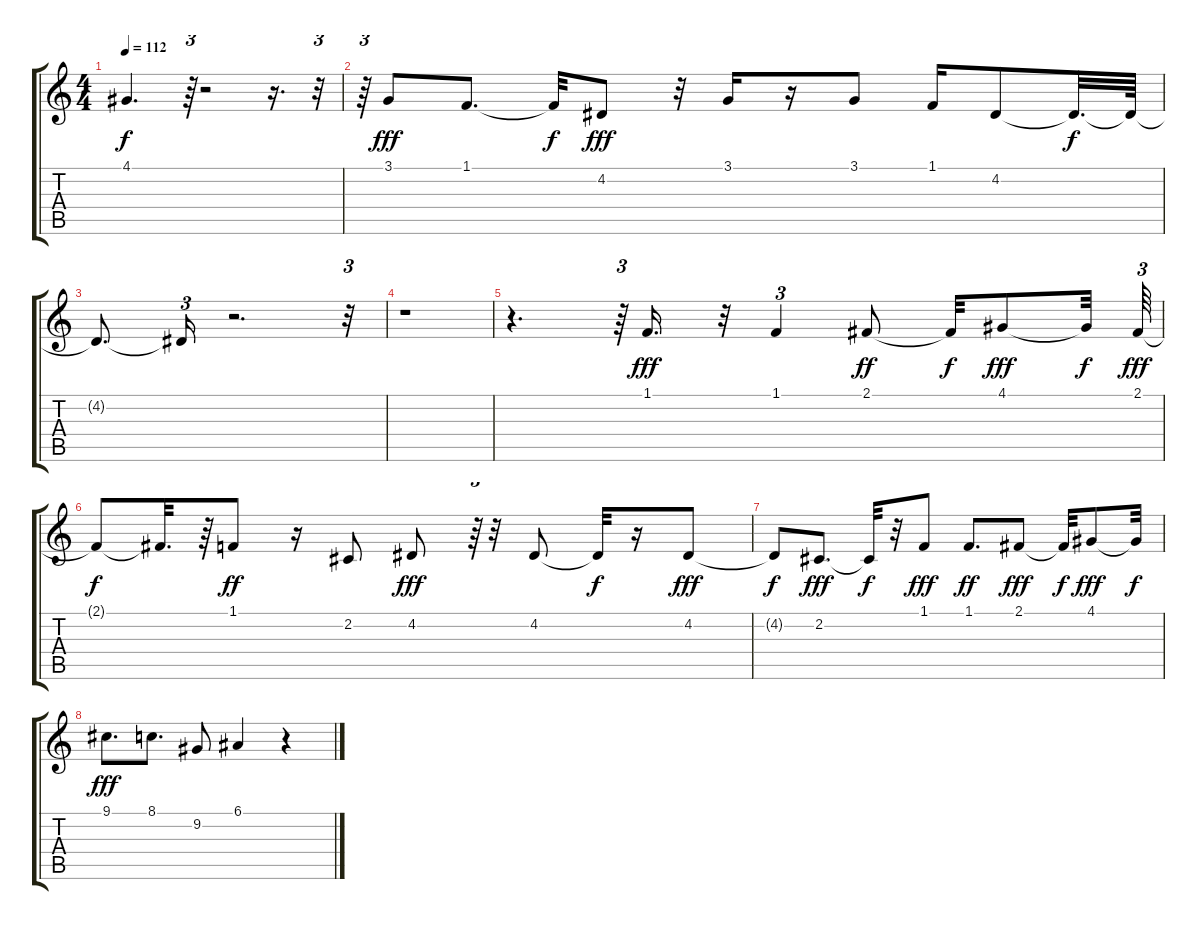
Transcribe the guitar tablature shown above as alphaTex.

\track "" {instrument panflute}
\staff {score tabs}
\tuning (E4 B3 G3 D3 A2 E2) {hide}
\ts (4 4)
\tempo 112
\clef g2
\ks c
4.1{t}.4{d dy f} r.64{tu (3 2)} r.2 r.16{d} r.32{tu (3 2)} |
r.64{tu (3 2)} 3.1.8{dy fff} 1.1.8{d} 1.1{t}.32{dy f} 4.2.8{dy fff} r.32 3.1.16 r.16 3.1.8 1.1.16 4.2.8 4.2{t}.32{d dy f} 4.2{t}.64 |
4.2{t}.8{d} 4.2{t}.16{tu (3 2)} r.2{d} r.32{tu (3 2)} |
r.1 |
r.4{d} r.64{tu (3 2)} 1.1.16{d dy fff} r.32 1.1.4{tu (3 2)} 2.1.8{dy ff} 2.1{t}.32{dy f} 4.1.8{dy fff} 4.1{t}.32{dy f} 2.1.64{tu (3 2) dy fff} |
2.1{t}.8{dy f} 2.1{t}.32{d} r.64 1.1.8{dy ff} r.16 2.2.8 4.2.8{dy fff} r.64{tu (3 2)} r.32 4.2.8 4.2{t}.32{dy f} r.16 4.2.8{dy fff} |
4.2{t}.8{dy f} 2.2.8{d dy fff} 2.2{t}.32{dy f} r.32 1.1.8{dy fff} 1.1.8{d dy ff} 2.1.8{dy fff} 2.1{t}.32{dy f} 4.1.8{dy fff} 4.1{t}.32{dy f} |
9.1.8{d dy fff} 8.1.8{d} 9.2.8 6.1.4 r.4
